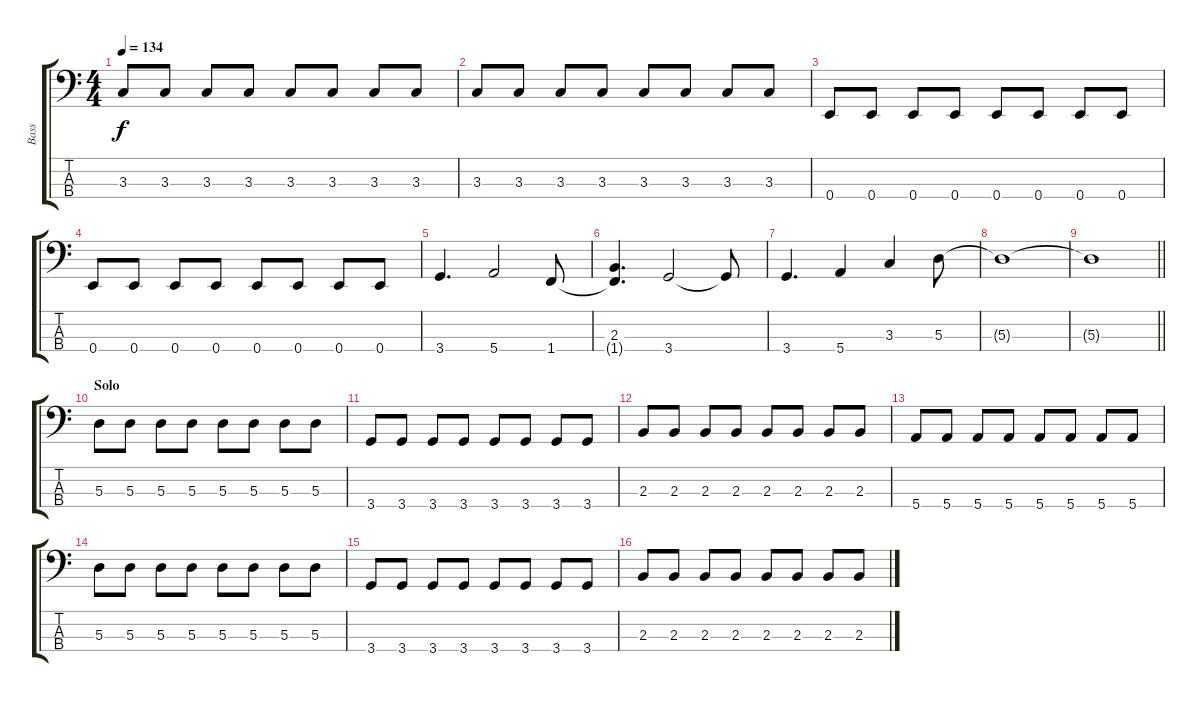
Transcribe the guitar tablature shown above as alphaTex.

\track ("Bass" "Bass") {instrument electricbassfinger}
\staff {score tabs}
\tuning (G2 D2 A1 E1) {hide}
\ts (4 4)
\tempo 134
\clef f4
\ks c
3.3.8{dy f} 3.3.8 3.3.8 3.3.8 3.3.8 3.3.8 3.3.8 3.3.8 |
3.3.8 3.3.8 3.3.8 3.3.8 3.3.8 3.3.8 3.3.8 3.3.8 |
0.4.8 0.4.8 0.4.8 0.4.8 0.4.8 0.4.8 0.4.8 0.4.8 |
0.4.8 0.4.8 0.4.8 0.4.8 0.4.8 0.4.8 0.4.8 0.4.8 |
3.4.4{d} 5.4.2 1.4.8 |
(2.3 1.4{t}).4{d} 3.4.2 3.4{t}.8 |
3.4.4{d} 5.4.4 3.3.4 5.3.8 |
5.3{t}.1 |
\barLineRight lightlight
5.3{t}.1 |
\section ("" "Solo")
5.3.8 5.3.8 5.3.8 5.3.8 5.3.8 5.3.8 5.3.8 5.3.8 |
3.4.8 3.4.8 3.4.8 3.4.8 3.4.8 3.4.8 3.4.8 3.4.8 |
2.3.8 2.3.8 2.3.8 2.3.8 2.3.8 2.3.8 2.3.8 2.3.8 |
5.4.8 5.4.8 5.4.8 5.4.8 5.4.8 5.4.8 5.4.8 5.4.8 |
5.3.8 5.3.8 5.3.8 5.3.8 5.3.8 5.3.8 5.3.8 5.3.8 |
3.4.8 3.4.8 3.4.8 3.4.8 3.4.8 3.4.8 3.4.8 3.4.8 |
2.3.8 2.3.8 2.3.8 2.3.8 2.3.8 2.3.8 2.3.8 2.3.8
